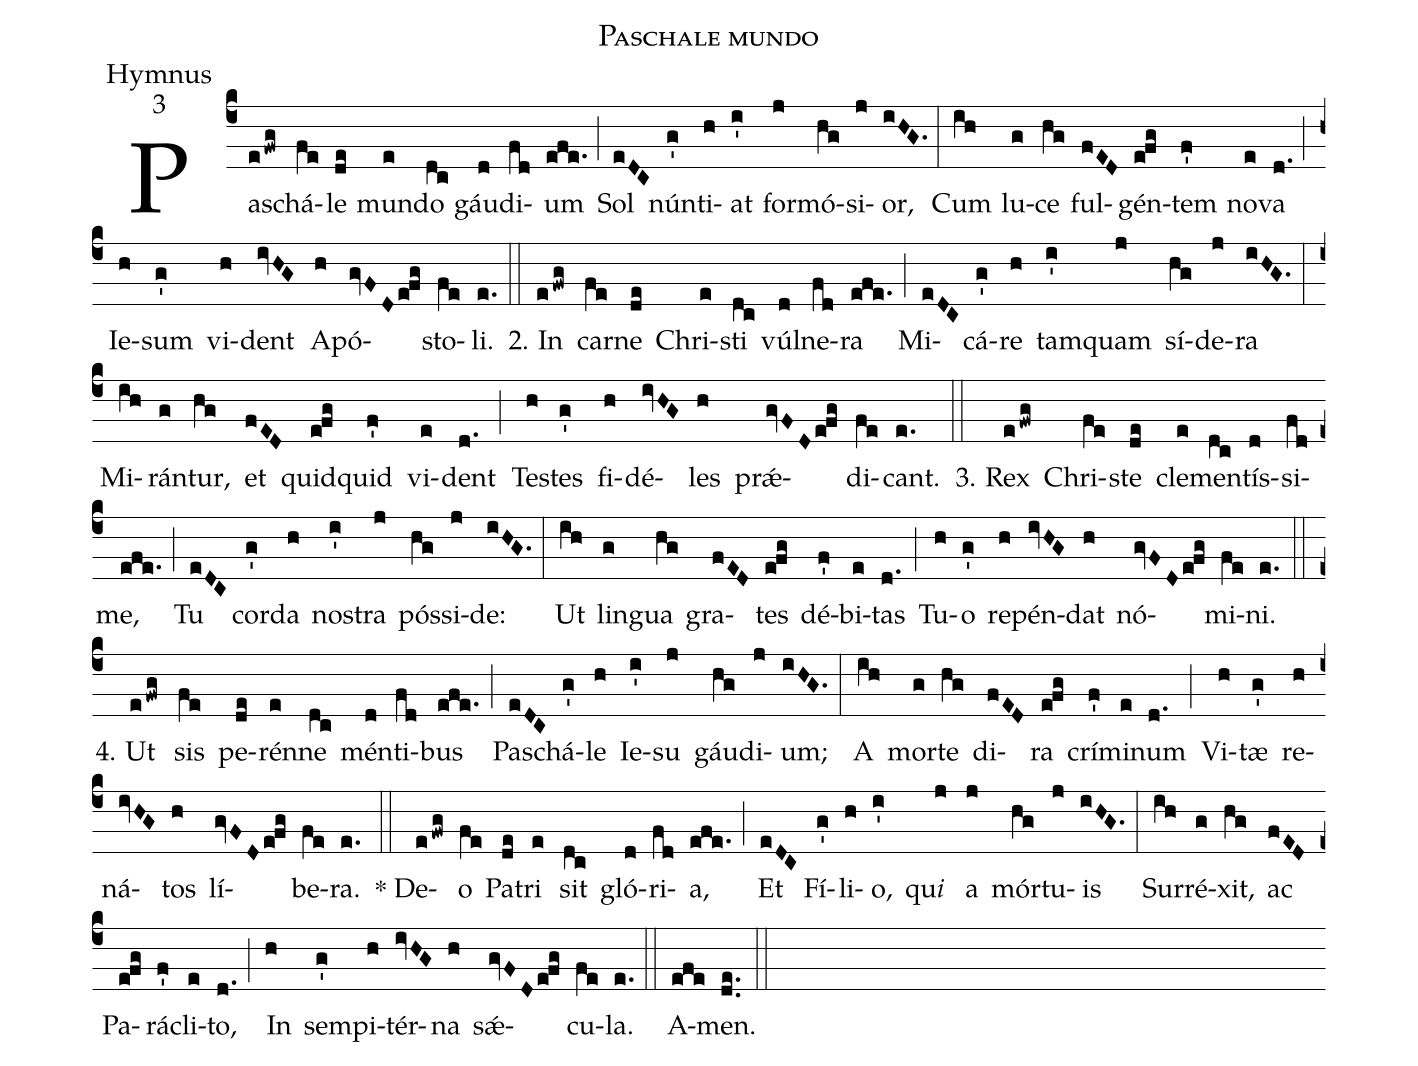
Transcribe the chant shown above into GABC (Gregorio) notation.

name:Paschale mundo;
office-part:Hymnus;
mode:3;
%%
(c4)
Pas(efwg)chá(fe)le(de) mun(e)do(dc) gáu(d)di(fd)um(efe.) (;)
Sol(eDC) nún(g')ti(h)at(i') for(j)mó(hg)si(j)or,(iHG.) (:)
Cum(ih) lu(g)ce(hg) ful(fED)gén(efg)tem(f') no(e)va(d.) (;)
Ie(h)sum(g') vi(h)dent(ivHG) A(h)pó(gvFDefg)sto(fe)li.(e.) (::)

2. In(efwg) car(fe)ne(de) Chri(e)sti(dc) vúl(d)ne(fd)ra(efe.) (;)
Mi(eDC)cá(g')re(h) tam(i')quam(j) sí(hg)de(j)ra(iHG.) (:)
Mi(ih)rán(g)tur,(hg) et(fED) quid(efg)quid(f') vi(e)dent(d.) (;)
Te(h)stes(g') fi(h)dé(ivHG)les(h) prǽ(gvFDefg)di(fe)cant.(e.) (::)

3. Rex(efwg) Chri(fe)ste(de) cle(e)men(dc)tís(d)si(fd)me,(efe.) (;)
Tu(eDC) cor(g')da(h) no(i')stra(j) pós(hg)si(j)de:(iHG.) (:)
Ut(ih) lin(g)gua(hg) gra(fED)tes(efg) dé(f')bi(e)tas(d.) (;)
Tu(h)o(g') re(h)pén(ivHG)dat(h) nó(gvFDefg)mi(fe)ni.(e.) (::)

4. Ut(efwg) sis(fe) pe(de)rén(e)ne(dc) mén(d)ti(fd)bus(efe.) (;)
Pas(eDC)chá(g')le(h) Ie(i')su(j) gáu(hg)di(j)um;(iHG.) (:)
A(ih) mor(g)te(hg) di(fED)ra(efg) crí(f')mi(e)num(d.) (;)
Vi(h)tæ(g') re(h)ná(ivHG)tos(h) lí(gvFDefg)be(fe)ra.(e.) (::)

* De(efwg)o(fe) Pa(de)tri(e) sit(dc) gló(d)ri(fd)a,(efe.) (;)
Et(eDC) Fí(g')li(h)o,(i') qu<i>i</i>(j) a(j) mór(hg)tu(j)is(iHG.) (:)
Sur(ih)ré(g)xit,(hg) ac(fED) Pa(efg)rá(f')cli(e)to,(d.) (;)
In(h) sem(g')pi(h)tér(ivHG)na(h) sǽ(gvFDefg)cu(fe)la.(e.) (::)

A(efe)men.(de..) (::)
